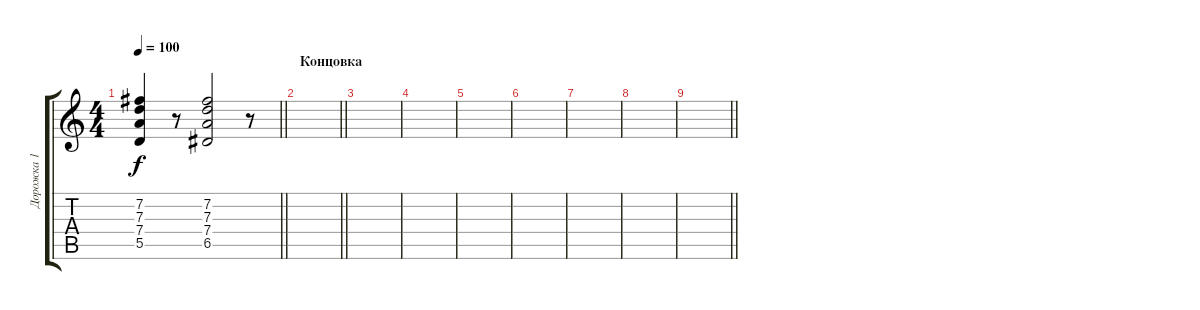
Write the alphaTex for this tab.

\track ("Дорожка 1" "Дорожка 1") {instrument acousticguitarsteel}
\staff {score tabs}
\tuning (E4 B3 G3 D3 A2 E2) {hide}
\ts (4 4)
\tempo 100
\clef g2
\barLineRight lightlight
\ks c
(7.2 7.3 7.4 5.5).4{dy f} r.8 (7.2 7.3 7.4 6.5).2 r.8 |
\section ("" "Концовка")
\barLineRight lightlight
|
\section ("" "")
|
|
|
|
|
|
\barLineRight lightlight
